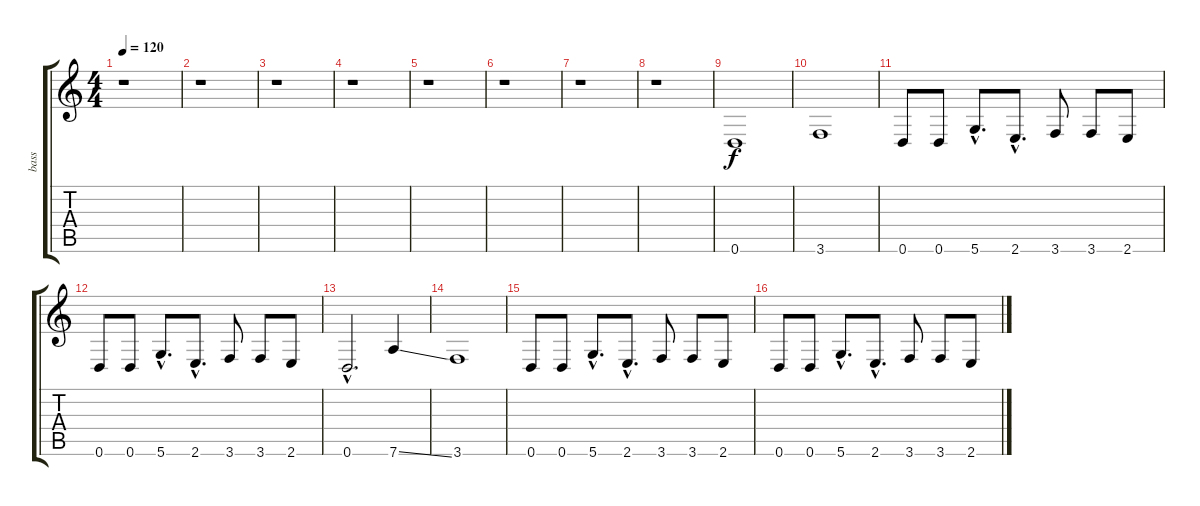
\track ("bass" "bass") {instrument electricbasspick}
\staff {score tabs}
\tuning (E4 B3 G3 D3 A2 D2) {hide}
\ts (4 4)
\tempo 120
\clef g2
\ks c
r.1{dy f} |
r.1 |
r.1 |
r.1 |
r.1 |
r.1 |
r.1 |
r.1 |
0.6.1 |
3.6.1 |
0.6.8 0.6.8 5.6{hac}.8{d} 2.6{hac}.8{d} 3.6.8 3.6.8 2.6.8 |
0.6.8 0.6.8 5.6{hac}.8{d} 2.6{hac}.8{d} 3.6.8 3.6.8 2.6.8 |
0.6{hac}.2{d} 7.6{ss}.4 |
3.6.1 |
0.6.8 0.6.8 5.6{hac}.8{d} 2.6{hac}.8{d} 3.6.8 3.6.8 2.6.8 |
0.6.8 0.6.8 5.6{hac}.8{d} 2.6{hac}.8{d} 3.6.8 3.6.8 2.6.8
